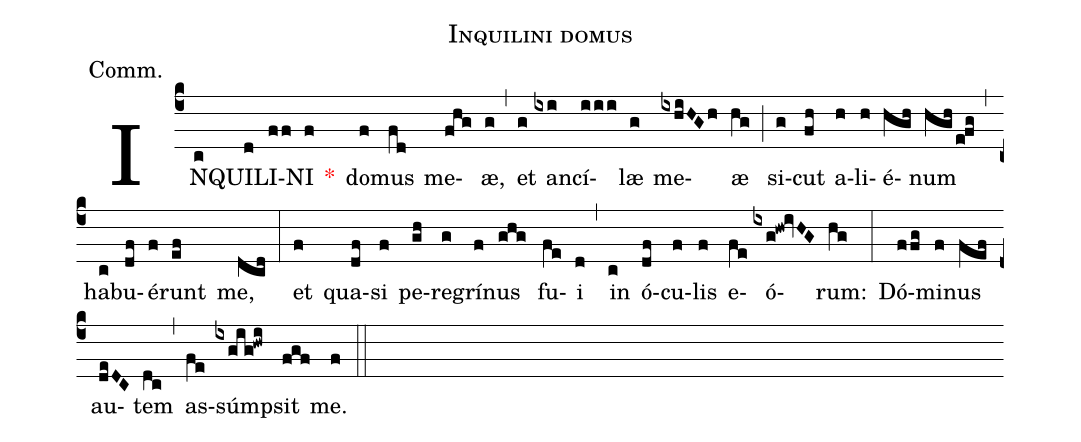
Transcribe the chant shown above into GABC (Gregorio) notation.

name:Inquilini domus;
annotation:Comm.;
mode:VI.;
office-part:Communion;
%%
(c4) IN(c)QUI(d)LI(ff)NI(f) <v>\red{*}</v>() do(f)mus(fd) me(fhg)æ,(g) (,) et(g) an(ixi)cí(iii)læ(g) me(ixhiHGh)æ(hg) (;) si(g)cut(fh) a(h)li(h)é(hgh)num(hgh/e!fg) (,) ha(c)bu(df)é(f)runt(ef) me,(dcd) (:) et(f) qua(df)si(f) pe(gh)re(g)grí(f)nus(ghg) fu(fe)i(d) (,) in(c) ó(df)cu(f)lis(f) e(fe)ó(ixg!hw!ivHG)rum:(hg) (:) Dó(ffg)mi(f)nus(fef) au(deDC)tem(dc) (,) as(fe)súm(ixgig!hwi)psit(fgf) me.(f) (::)
